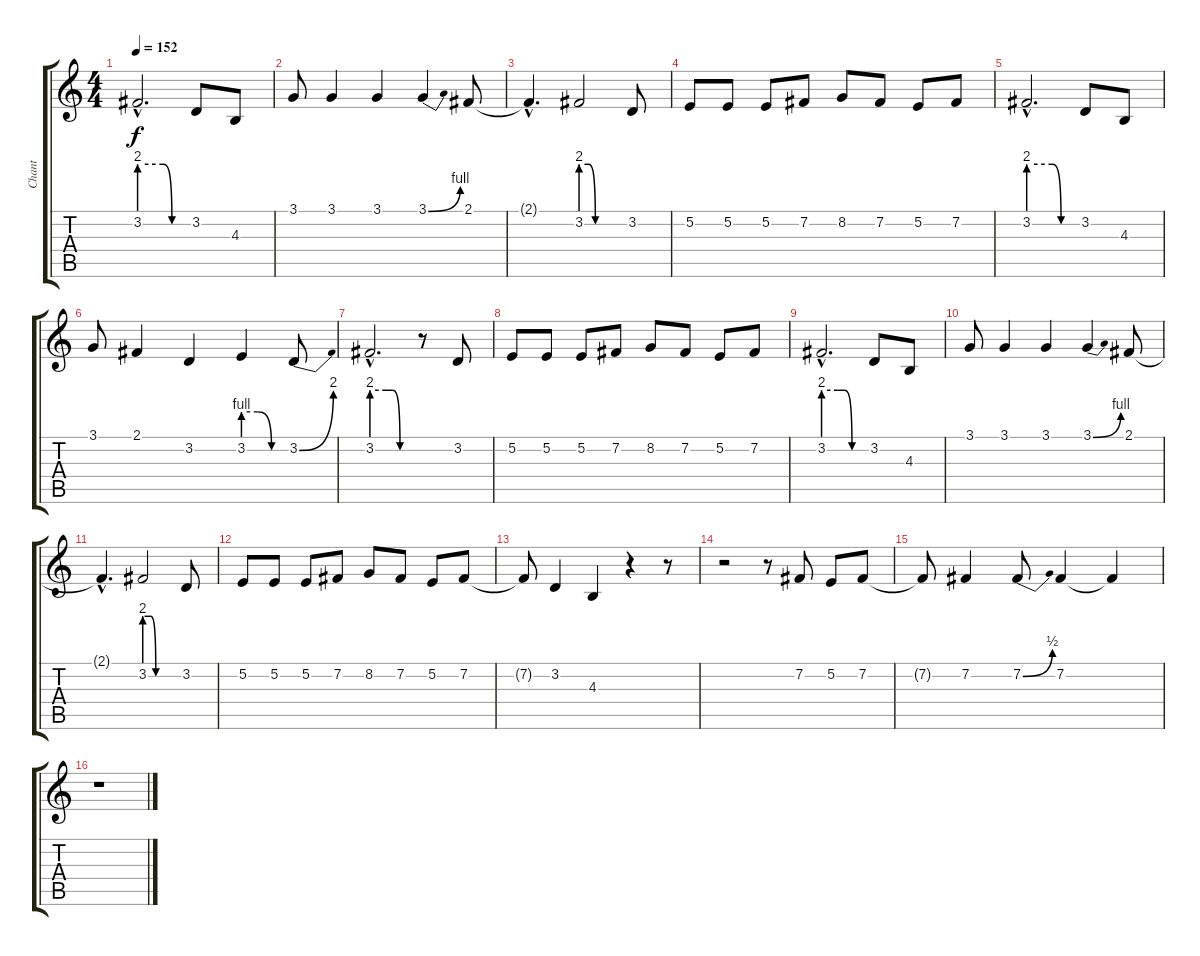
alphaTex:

\track ("Chant" "Chant") {instrument lead2sawtooth}
\staff {score tabs}
\tuning (E4 B3 G3 D3 A2 E2) {hide}
\ts (4 4)
\tempo 152
\clef g2
\ks c
3.2{be (custom 0 8 20 8 29 8 40 0 60 0) hac}.2{d dy f} 3.2.8 4.3.8 |
3.1.8 3.1.4 3.1.4 3.1{be (bend 0 0 60 4)}.4 2.1.8 |
2.1{hac t}.4{d} 3.2{be (custom 0 8 10 8 20 0 30 0 40 0 60 0)}.2 3.2.8 |
5.2.8 5.2.8 5.2.8 7.2.8 8.2.8 7.2.8 5.2.8 7.2.8 |
3.2{be (custom 0 8 20 8 29 8 40 0 60 0) hac}.2{d} 3.2.8 4.3.8 |
3.1.8 2.1.4 3.2.4 3.2{be (custom 0 4 20 4 40 0 60 0)}.4 3.2{be (bend 0 0 60 8)}.8 |
3.2{be (custom 0 8 20 8 29 8 40 0 60 0) hac}.2{d} r.8 3.2.8 |
5.2.8 5.2.8 5.2.8 7.2.8 8.2.8 7.2.8 5.2.8 7.2.8 |
3.2{be (custom 0 8 20 8 29 8 40 0 60 0) hac}.2{d} 3.2.8 4.3.8 |
3.1.8 3.1.4 3.1.4 3.1{be (bend 0 0 60 4)}.4 2.1.8 |
2.1{hac t}.4{d} 3.2{be (custom 0 8 10 8 20 0 30 0 40 0 60 0)}.2 3.2.8 |
5.2.8 5.2.8 5.2.8 7.2.8 8.2.8 7.2.8 5.2.8 7.2.8 |
7.2{t}.8 3.2.4 4.3.4 r.4 r.8 |
r.2 r.8 7.2.8 5.2.8 7.2.8 |
7.2{t}.8 7.2.4 7.2{be (bend 0 0 60 2)}.8 7.2.4 7.2{t}.4 |
r.1
